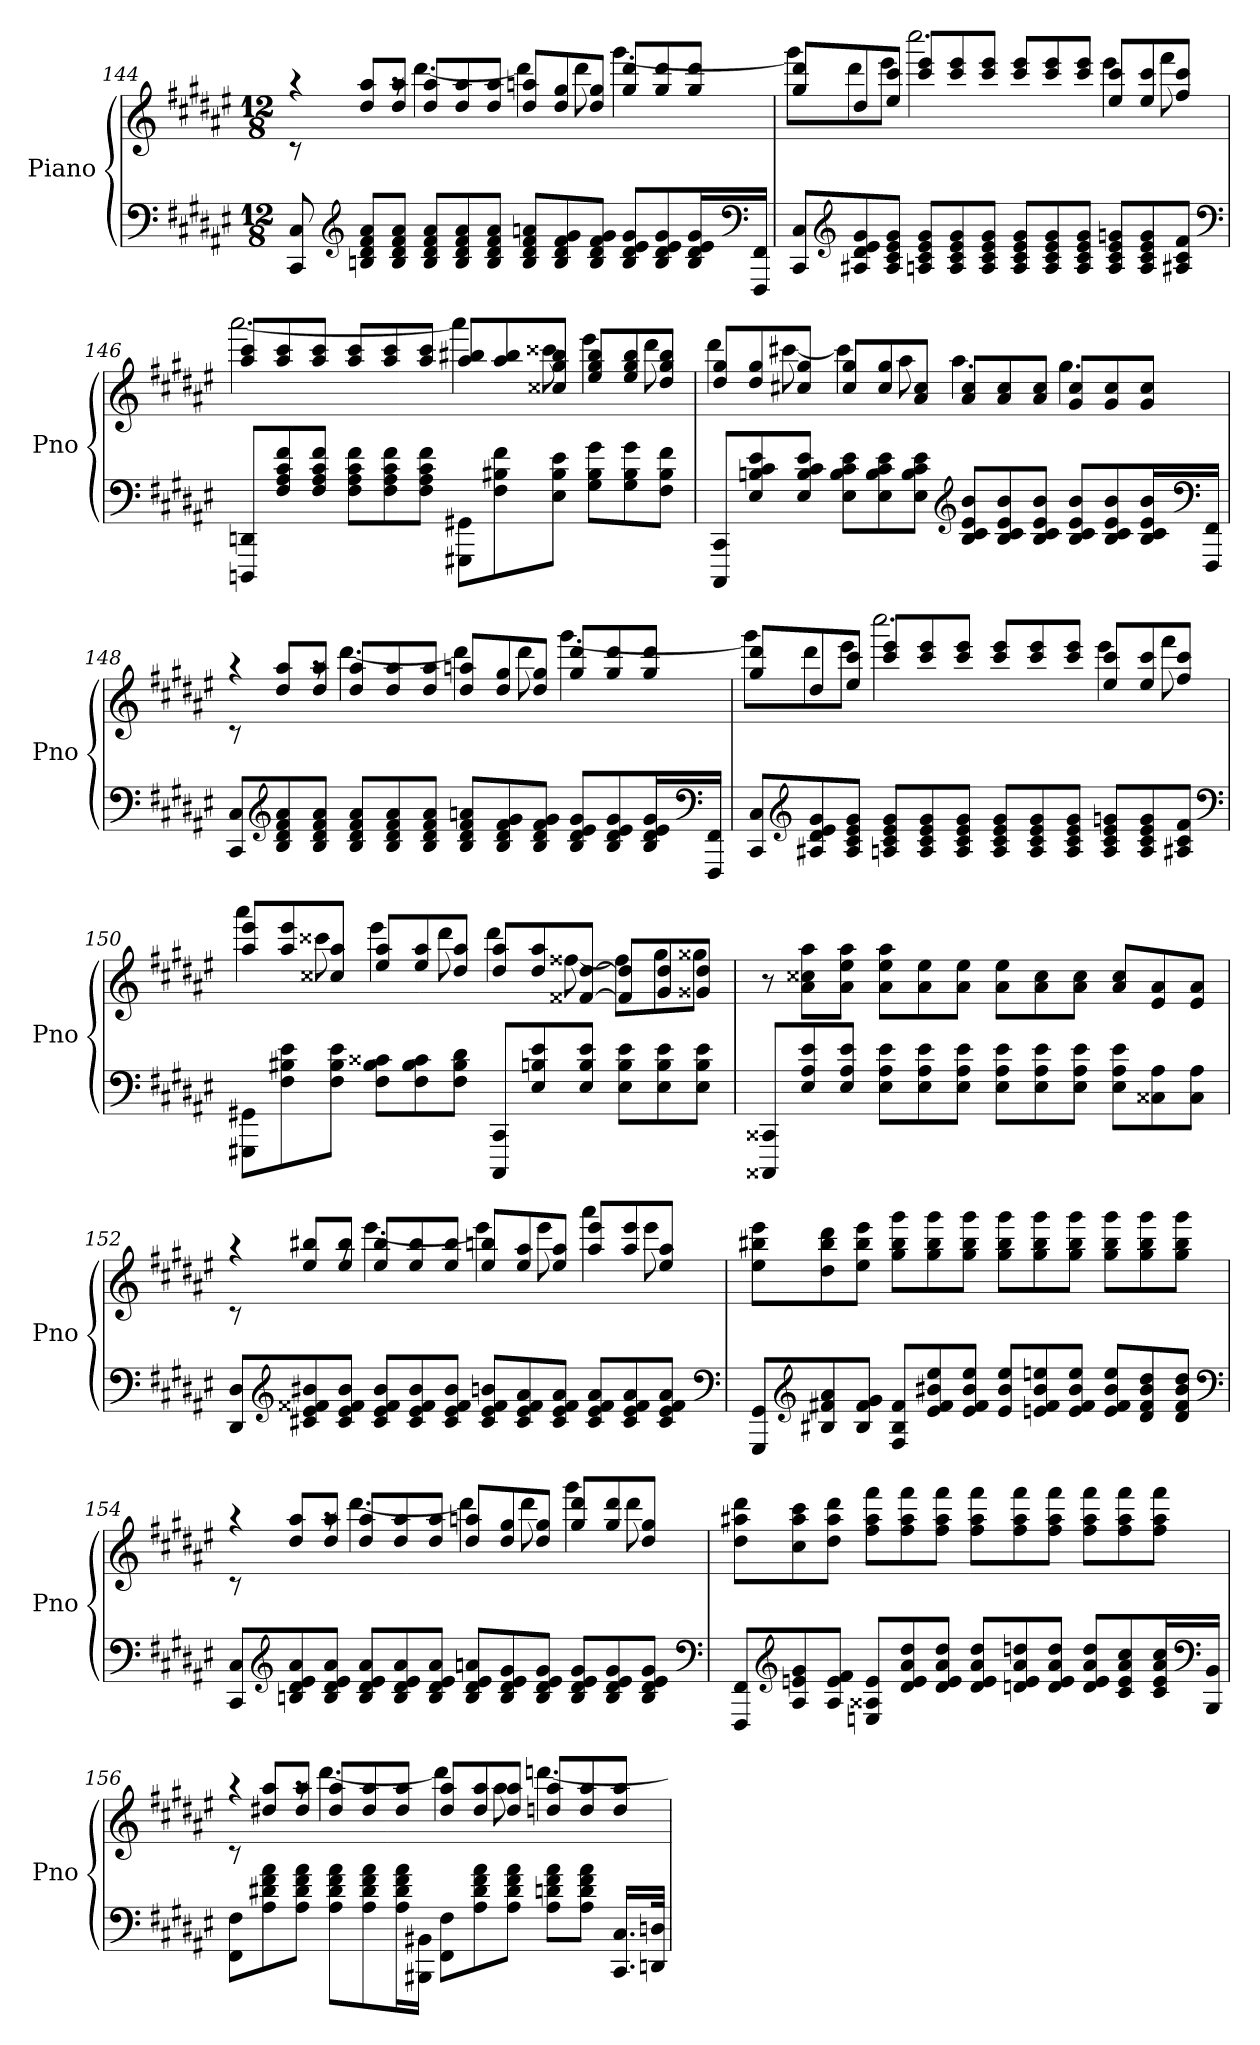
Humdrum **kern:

**kern	**kern
*part1	*part1
*staff2	*staff1
*I"Piano	*
*I'Pno	*
*clefF4	*clefG2
*k[f#c#g#d#a#e#]	*k[f#c#g#d#a#e#]
*M12/8	*M12/8
=144	=144
*	*^
8CC# 8C#	8rc	4raa
*clefG2	*	*
8Bn 8d# 8f# 8a#L	8dd# 8aa#L	.
8B 8d# 8f# 8a#J	8dd# 8aa#J	8raa
8B 8d# 8f# 8a#L	8dd# 8aa#L	[4.ddd#
8B 8d# 8f# 8a#	8dd# 8aa#	.
8B 8d# 8f# 8a#J	8dd# 8aa#J	.
8B 8d# 8f# 8anL	8dd# 8aanL	4ddd#]
8B 8d# 8f# 8g#	8dd# 8gg#	.
8B 8d# 8f# 8g#J	8dd# 8gg#J	8ddd#
8B 8d# 8e# 8g#L	8gg# 8ddd#L	[4.ggg#
8B 8d# 8e# 8g#	8gg# 8ddd#	.
16B 16d# 16e# 16g#L	8gg# 8ddd#J	.
*clefF4	*	*
16FFF# 16FF#JJ	.	.
=145	=145	=145
8CC# 8C#L	8gg# 8ddd#L	8ggg#L]
*clefG2	*	*
8A#X 8d# 8e# 8g#	8dd#	8ddd#
8A# 8c# 8e# 8g#J	8ee# 8ccc#J	8eee#J
8An 8c# 8e# 8g#L	8ccc# 8eee#L	2.cccc#
8A 8c# 8e# 8g#	8ccc# 8eee#	.
8A 8c# 8e# 8g#J	8ccc# 8eee#J	.
8A 8c# 8e# 8g#L	8ccc# 8eee#L	.
8A 8c# 8e# 8g#	8ccc# 8eee#	.
8A 8c# 8e# 8g#J	8ccc# 8eee#J	.
8A 8c# 8e# 8gnL	8ee# 8ccc#L	4eee#
8A 8c# 8e# 8g	8ee# 8ccc#	.
8A#X 8c# 8f#J	8ff# 8ccc#J	8fff#
*clefF4	*	*
=146	=146	=146
8DDDn 8DDnL	8aa# 8ccc#L	[2.aaa#
8F# 8A# 8c# 8f#	8aa# 8ccc#	.
8F# 8A# 8c# 8f#J	8aa# 8ccc#J	.
8F# 8A# 8c# 8f#L	8aa# 8ccc#L	.
8F# 8A# 8c# 8f#	8aa# 8ccc#	.
8F# 8A# 8c# 8f#J	8aa# 8ccc#J	.
8GGG#X 8GG#XL	8aa# 8bb#XL	4aaa#]
8F# 8B#X 8f#	8aa# 8bb#	.
8E# 8B# 8e#J	8cc##X 8gg# 8bb#J	8ccc##X
8G# 8B# 8g#L	8ee# 8gg# 8bb#L	4eee#
8G# 8B# 8g#	8ee# 8gg# 8bb#	.
8F# 8B# 8f#J	8dd# 8gg# 8bb#J	8ddd#
=147	=147	=147
8CCC# 8CC#L	8dd# 8gg#L	4ddd#
8E# 8Bn 8c# 8e#	8dd# 8gg#	.
8E# 8B 8c# 8e#J	8cc#X 8gg#J	[8ccc#X
8E# 8B 8c# 8e#L	8cc# 8gg#L	4ccc#]
8E# 8B 8c# 8e#	8cc# 8gg#	.
8E# 8B 8c# 8e#J	8a# 8cc#J	8aa#
*clefG2	*	*
8B 8c# 8e# 8bL	8a# 8cc#L	4.aa#
8B 8c# 8e# 8b	8a# 8cc#	.
8B 8c# 8e# 8bJ	8a# 8cc#J	.
8B 8c# 8e# 8bL	8g# 8cc#L	4.gg#
8B 8c# 8e# 8b	8g# 8cc#	.
16B 16c# 16e# 16bL	8g# 8cc#J	.
*clefF4	*	*
16FFF# 16FF#JJ	.	.
=148	=148	=148
8CC# 8C#L	8rc	4raa
*clefG2	*	*
8B 8d# 8f# 8a#	8dd# 8aa#L	.
8B 8d# 8f# 8a#J	8dd# 8aa#J	8raa
8B 8d# 8f# 8a#L	8dd# 8aa#L	[4.ddd#
8B 8d# 8f# 8a#	8dd# 8aa#	.
8B 8d# 8f# 8a#J	8dd# 8aa#J	.
8B 8d# 8f# 8anL	8dd# 8aanL	4ddd#]
8B 8d# 8f# 8g#	8dd# 8gg#	.
8B 8d# 8f# 8g#J	8dd# 8gg#J	8ddd#
8B 8d# 8e# 8g#L	8gg# 8ddd#L	[4.ggg#
8B 8d# 8e# 8g#	8gg# 8ddd#	.
16B 16d# 16e# 16g#L	8gg# 8ddd#J	.
*clefF4	*	*
16FFF# 16FF#JJ	.	.
=149	=149	=149
8CC# 8C#L	8gg# 8ddd#L	8ggg#L]
*clefG2	*	*
8A#X 8d# 8e# 8g#	8dd#	8ddd#
8A# 8c# 8e# 8g#J	8ee# 8ccc#J	8eee#J
8An 8c# 8e# 8g#L	8ccc# 8eee#L	2.cccc#
8A 8c# 8e# 8g#	8ccc# 8eee#	.
8A 8c# 8e# 8g#J	8ccc# 8eee#J	.
8A 8c# 8e# 8g#L	8ccc# 8eee#L	.
8A 8c# 8e# 8g#	8ccc# 8eee#	.
8A 8c# 8e# 8g#J	8ccc# 8eee#J	.
8A 8c# 8e# 8gnL	8ee# 8ccc#L	4eee#
8A 8c# 8e# 8g	8ee# 8ccc#	.
8A#X 8c# 8f#J	8ff# 8ccc#J	8fff#
*clefF4	*	*
=150	=150	=150
8GGG#X 8GG#XL	8aa# 8eee#L	4aaa#
8F# 8B#X 8e#	8aa# 8eee#	.
8F# 8B# 8e#J	8cc##X 8aa#J	8ccc##X
8F# 8B# 8c##XL	8ee# 8aa#L	4eee#
8F# 8B# 8c##	8ee# 8aa#	.
8F# 8B# 8d#J	8dd# 8aa#J	8ddd#
8CCC# 8CC#L	8dd# 8aa#L	4ddd#
8E# 8Bn 8e#	8dd# 8aa#	.
8E# 8B 8e#J	[8f##X [8dd#J	[8ff##X
8E# 8B 8e#L	8f##] 8dd#]L	8ff##L]
8E# 8B 8e#	8g# 8dd#	8gg#
8E# 8B 8e#J	8g##X 8dd#J	8gg##XJ
*	*v	*v
=151	=151
8CCC##X 8CC##XL	8r
8E# 8A# 8e#	8a# 8cc##X 8aa#L
8E# 8A# 8e#J	8a# 8ee# 8aa#J
8E# 8A# 8e#L	8a# 8ee# 8aa#L
8E# 8A# 8e#	8a# 8ee#
8E# 8A# 8e#J	8a# 8ee#J
8E# 8A# 8e#L	8a# 8ee#L
8E# 8A# 8e#	8a# 8cc##
8E# 8A# 8e#J	8a# 8cc##J
8E# 8A# 8e#L	8a# 8cc##L
8C##X 8A#	8e# 8a#
8C## 8A#J	8e# 8a#J
=152	=152
*	*^
8DD# 8D#L	8rc	4raa
*clefG2	*	*
8c#X 8e# 8f##X 8b#X	8ee# 8bb#XL	.
8c# 8e# 8f## 8b#J	8ee# 8bb#J	8raa
8c# 8e# 8f## 8b#L	8ee# 8bb#L	[4.eee#
8c# 8e# 8f## 8b#	8ee# 8bb#	.
8c# 8e# 8f## 8b#J	8ee# 8bb#J	.
8c# 8e# 8f## 8bnL	8ee# 8bbnL	4eee#]
8c# 8e# 8f## 8a#	8ee# 8aa#	.
8c# 8e# 8f## 8a#J	8ee# 8aa#J	8eee#
8c# 8e# 8f## 8a#L	8aa# 8eee#L	4aaa#
8c# 8e# 8f## 8a#	8aa# 8eee#	.
8c# 8e# 8f## 8a#J	8ee# 8aa#J	8eee#
*	*v	*v
*clefF4	*
=153	=153
8GGG# 8GG#L	8ee# 8bb#X 8eee#L
*clefG2	*
8B#X 8f#X 8a#	8dd# 8bb# 8ddd#
8B# 8f# 8g#J	8ee# 8bb# 8eee#J
8F# 8B# 8f#L	8gg# 8bb# 8ggg#L
8e# 8f# 8b#X 8ee#	8gg# 8bb# 8ggg#
8e# 8f# 8b# 8ee#J	8gg# 8bb# 8ggg#J
8e# 8b# 8ee#L	8gg# 8bb# 8ggg#L
8en 8f# 8b# 8een	8gg# 8bb# 8ggg#
8e 8f# 8b# 8eeJ	8gg# 8bb# 8ggg#J
8e 8f# 8b# 8eeL	8gg# 8bb# 8ggg#L
8d# 8f# 8b# 8dd#	8gg# 8bb# 8ggg#
8d# 8f# 8b# 8dd#J	8gg# 8bb# 8ggg#J
*clefF4	*
=154	=154
*	*^
8CC# 8C#L	8rc	4raa
*clefG2	*	*
8Bn 8d# 8e# 8a#	8dd# 8aa#L	.
8B 8d# 8e# 8a#J	8dd# 8aa#J	8raa
8B 8d# 8e# 8a#L	8dd# 8aa#L	[4.ddd#
8B 8d# 8e# 8a#	8dd# 8aa#	.
8B 8d# 8e# 8a#J	8dd# 8aa#J	.
8B 8d# 8e# 8anL	8dd# 8aanL	4ddd#]
8B 8d# 8e# 8g#	8dd# 8gg#	.
8B 8d# 8e# 8g#J	8dd# 8gg#J	8ddd#
8B 8d# 8e# 8g#L	8gg# 8ddd#L	4ggg#
8B 8d# 8e# 8g#	8gg# 8ddd#	.
8B 8d# 8e# 8g#J	8dd# 8gg#J	8ddd#
*	*v	*v
*clefF4	*
=155	=155
8FFF# 8FF#L	8dd# 8aa#X 8ddd#L
*clefG2	*
8A# 8en 8g#	8cc# 8aa# 8ccc#
8A# 8e 8f#J	8dd# 8aa# 8ddd#J
8En 8A##X 8eL	8ff# 8aa# 8fff#L
8d# 8e 8a# 8dd#	8ff# 8aa# 8fff#
8d# 8e 8a# 8dd#J	8ff# 8aa# 8fff#J
8d# 8e 8a# 8dd#L	8ff# 8aa# 8fff#L
8dn 8e 8a# 8ddn	8ff# 8aa# 8fff#
8d 8e 8a# 8ddJ	8ff# 8aa# 8fff#J
8d 8e 8a# 8ddL	8ff# 8aa# 8fff#L
8c# 8e 8a# 8cc#	8ff# 8aa# 8fff#
16c# 16e 16a# 16cc#L	8ff# 8aa# 8fff#J
*clefF4	*
16BBB 16BBJJ	.
=156	=156
*	*^
8FF# 8F#L	8rc	4raa
8A# 8d#X 8f# 8a#	8dd#X 8aa#L	.
8A# 8d# 8f# 8a#J	8dd# 8aa#J	8raa
8A# 8d# 8f# 8a#L	8dd# 8aa#L	[4.ddd#
8A# 8d# 8f# 8a#	8dd# 8aa#	.
16A# 16d# 16f# 16a#L	8dd# 8aa#J	.
16BBB#X 16BB#XJJ	.	.
8FF# 8F#L	8dd# 8aa#L	4ddd#]
8A# 8d# 8f# 8a#	8dd# 8aa#	.
8A# 8d# 8f# 8a#J	8dd# 8aa#J	8aa#
8A# 8dn 8f# 8a#L	8ddn 8aa#L	[4.dddn
8A# 8d 8f# 8a#J	8dd 8aa#	.
16.CC# 16.C#LL	8dd 8aa#J	.
32DDn 32DnJJk	.	.
*	*v	*v
=	=
*-	*-
